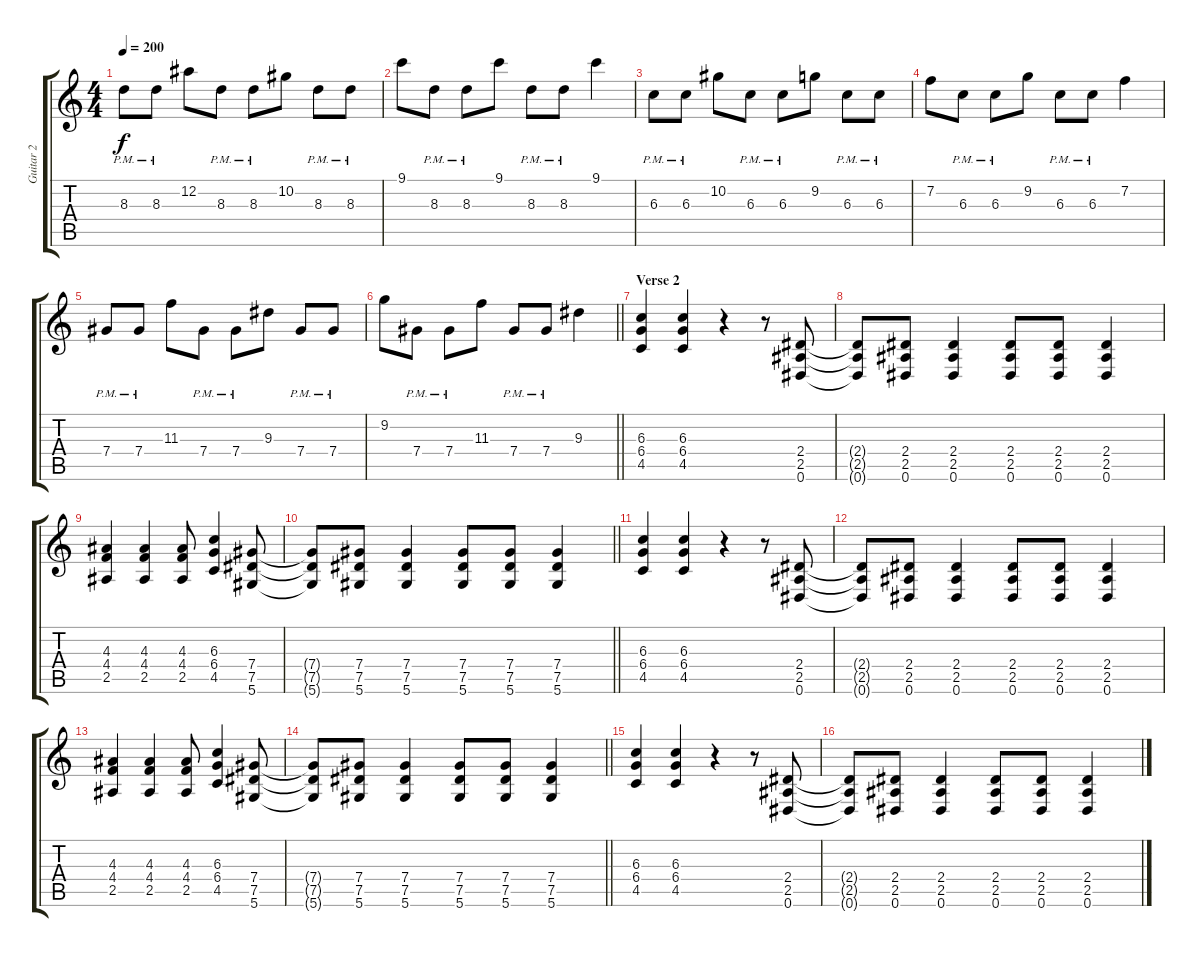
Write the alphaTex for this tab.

\track ("Guitar 2" "Guitar 2") {instrument overdrivenguitar}
\staff {score tabs}
\tuning (Eb4 Bb3 Gb3 Db3 Ab2 Eb2) {hide}
\ts (4 4)
\tempo 200
\clef g2
\ks c
8.3{pm}.8{dy f} 8.3{pm}.8 12.2.8 8.3{pm}.8 8.3{pm}.8 10.2.8 8.3{pm}.8 8.3{pm}.8 |
9.1.8 8.3{pm}.8 8.3{pm}.8 9.1.8 8.3{pm}.8 8.3{pm}.8 9.1.4 |
6.3{pm}.8 6.3{pm}.8 10.2.8 6.3{pm}.8 6.3{pm}.8 9.2.8 6.3{pm}.8 6.3{pm}.8 |
7.2.8 6.3{pm}.8 6.3{pm}.8 9.2.8 6.3{pm}.8 6.3{pm}.8 7.2.4 |
7.4{pm}.8 7.4{pm}.8 11.3.8 7.4{pm}.8 7.4{pm}.8 9.3.8 7.4{pm}.8 7.4{pm}.8 |
\barLineRight lightlight
9.2.8 7.4{pm}.8 7.4{pm}.8 11.3.8 7.4{pm}.8 7.4{pm}.8 9.3.4 |
\section ("" "Verse 2")
(6.3 6.4 4.5).4 (6.3 6.4 4.5).4 r.4 r.8 (2.4 2.5 0.6).8 |
(2.4{t} 2.5{t} 0.6{t}).8 (2.4 2.5 0.6).8 (2.4 2.5 0.6).4 (2.4 2.5 0.6).8 (2.4 2.5 0.6).8 (2.4 2.5 0.6).4 |
(4.3 4.4 2.5).4 (4.3 4.4 2.5).4 (4.3 4.4 2.5).8 (6.3 6.4 4.5).4 (7.4 7.5 5.6).8 |
\barLineRight lightlight
(7.4{t} 7.5{t} 5.6{t}).8 (7.4 7.5 5.6).8 (7.4 7.5 5.6).4 (7.4 7.5 5.6).8 (7.4 7.5 5.6).8 (7.4 7.5 5.6).4 |
(6.3 6.4 4.5).4 (6.3 6.4 4.5).4 r.4 r.8 (2.4 2.5 0.6).8 |
(2.4{t} 2.5{t} 0.6{t}).8 (2.4 2.5 0.6).8 (2.4 2.5 0.6).4 (2.4 2.5 0.6).8 (2.4 2.5 0.6).8 (2.4 2.5 0.6).4 |
(4.3 4.4 2.5).4 (4.3 4.4 2.5).4 (4.3 4.4 2.5).8 (6.3 6.4 4.5).4 (7.4 7.5 5.6).8 |
\barLineRight lightlight
(7.4{t} 7.5{t} 5.6{t}).8 (7.4 7.5 5.6).8 (7.4 7.5 5.6).4 (7.4 7.5 5.6).8 (7.4 7.5 5.6).8 (7.4 7.5 5.6).4 |
(6.3 6.4 4.5).4 (6.3 6.4 4.5).4 r.4 r.8 (2.4 2.5 0.6).8 |
(2.4{t} 2.5{t} 0.6{t}).8 (2.4 2.5 0.6).8 (2.4 2.5 0.6).4 (2.4 2.5 0.6).8 (2.4 2.5 0.6).8 (2.4 2.5 0.6).4
